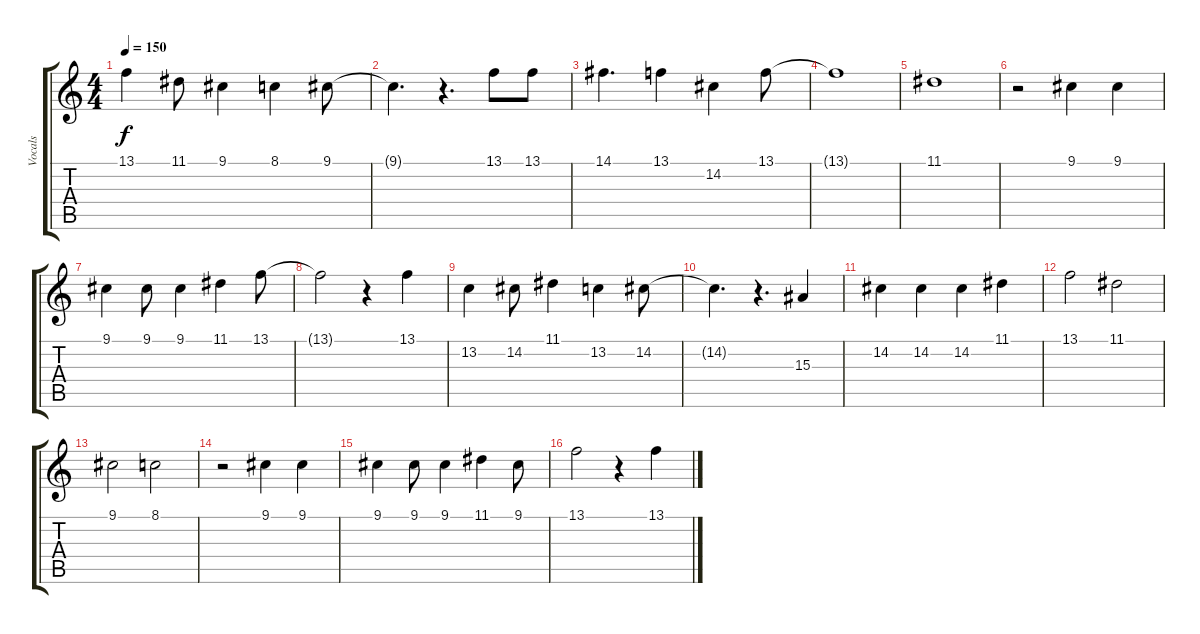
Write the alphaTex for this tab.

\track ("Vocals" "Vocals") {instrument lead3calliope}
\staff {score tabs}
\tuning (E4 B3 G3 D3 A2 E2) {hide}
\ts (4 4)
\tempo 150
\clef g2
\ks c
13.1.4{dy f} 11.1.8 9.1.4 8.1.4 9.1.8 |
9.1{t}.4{d} r.4{d} 13.1.8 13.1.8 |
14.1.4{d} 13.1.4 14.2.4 13.1.8 |
13.1{t}.1 |
11.1.1 |
r.2 9.1.4 9.1.4 |
9.1.4 9.1.8 9.1.4 11.1.4 13.1.8 |
13.1{t}.2 r.4 13.1.4 |
13.2.4 14.2.8 11.1.4 13.2.4 14.2.8 |
14.2{t}.4{d} r.4{d} 15.3.4 |
14.2.4 14.2.4 14.2.4 11.1.4 |
13.1.2 11.1.2 |
9.1.2 8.1.2 |
r.2 9.1.4 9.1.4 |
9.1.4 9.1.8 9.1.4 11.1.4 9.1.8 |
13.1.2 r.4 13.1.4
